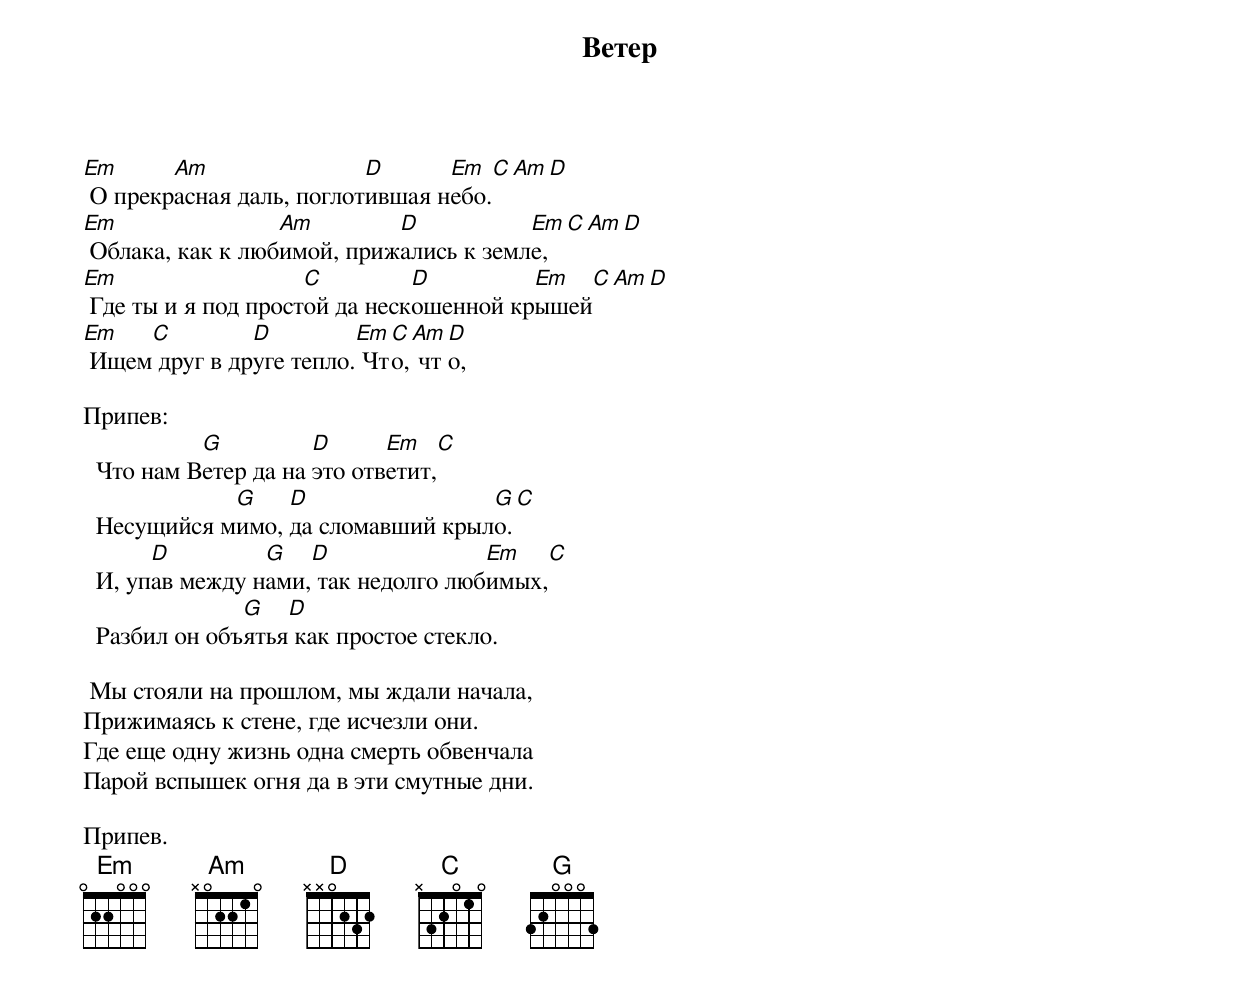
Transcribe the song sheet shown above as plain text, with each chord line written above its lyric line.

                     Ветер

Em      Am                D      Em     C Am D
 О прекрасная даль, поглотившая небо.
Em                Am        D           Em C Am D
 Облака, как к любимой, прижались к земле,
Em                   С         D         Em        C Am D
 Где ты и я под простой да нескошенной крышей
Em   C         D         Em C Am D
 Ищем друг в друге тепло. Что, что,

Припев:
           G          D      Em      C
  Что нам Ветер да на это ответит,
             G    D                G      C
  Несущийся мимо, да сломавший крыло.
       D         G   D               Em       C
  И, упав между нами, так недолго любимых,
               G   D
  Разбил он объятья как простое стекло.

 Мы стояли на прошлом, мы ждали начала,
Прижимаясь к стене, где исчезли они.
Где еще одну жизнь одна смерть обвенчала
Парой вспышек огня да в эти смутные дни.

Припев.
